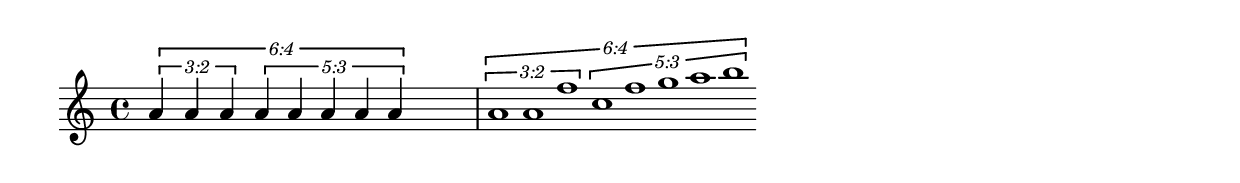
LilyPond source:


\version "2.7.39"

\header {
    texidoc=" Tuplets may be nested."
}

\paper {
  ragged-right = ##t  
  indent = 0.0
}

\relative c'' {
  \set tupletNumberFormatFunction = #fraction-tuplet-formatter
  \times 4/6 {
    \times 2/3 {
      a a a
    }
    \times 3/5 {
      a a a a a
    }
  }

  s1*1/6
  
  \stemUp
  \times 4/6 {
    \times 2/3 {
      a1*1/6 a f'
    }
    \times 3/5 {
      c f g a b 
    }
  }
  
}

